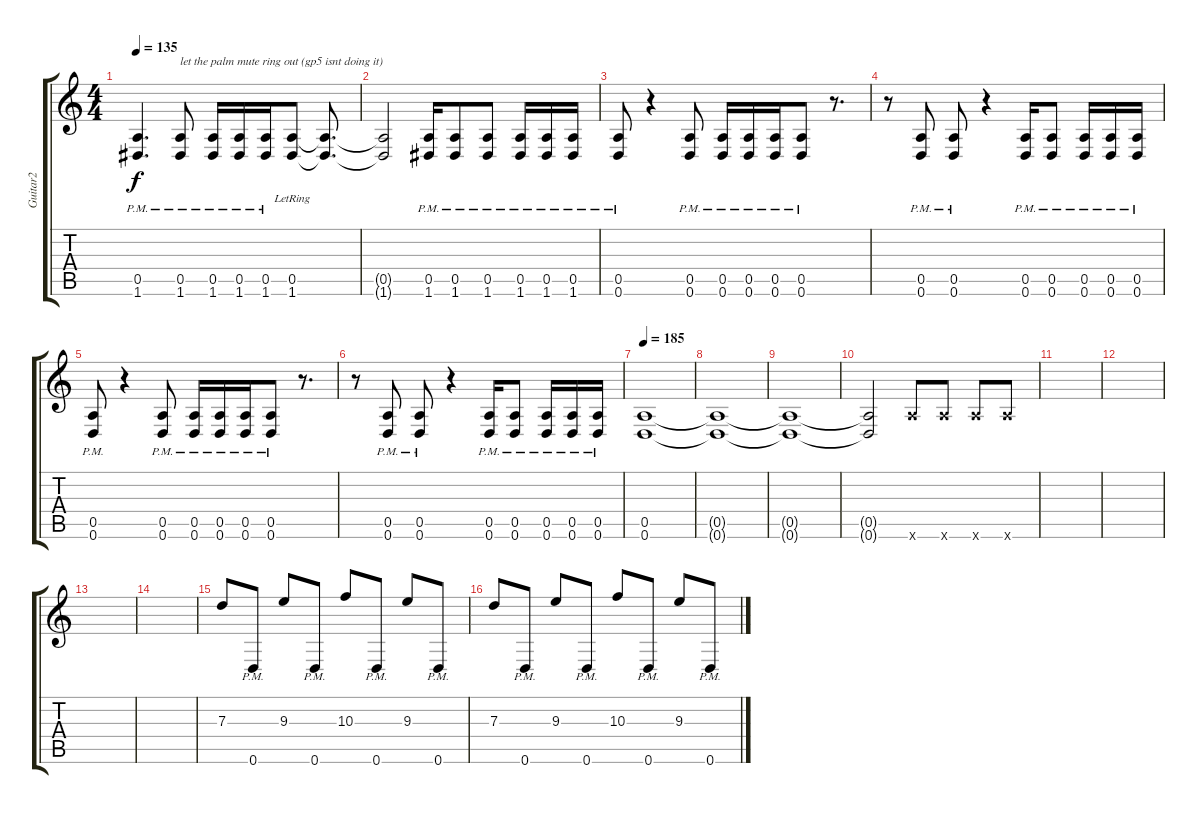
\track ("Guitar2" "Guitar2") {instrument distortionguitar}
\staff {score tabs}
\tuning (E4 B3 G3 D3 A2 D2) {hide}
\ts (4 4)
\tempo 135
\clef g2
\ks c
(0.5{pm} 1.6{pm}).4{d dy f} (0.5{pm} 1.6{pm}).8{txt "let the palm mute ring out (gp5 isnt doing it)"} (0.5{pm} 1.6{pm}).16 (0.5{pm} 1.6{pm}).16 (0.5{pm} 1.6{pm}).16 (0.5{lr} 1.6{lr}).8 (0.5{t} 1.6{t}).8{d} |
(0.5{t} 1.6{t}).2 (0.5{pm} 1.6{pm}).16 (0.5{pm} 1.6{pm}).8 (0.5{pm} 1.6{pm}).8 (0.5{pm} 1.6{pm}).16 (0.5{pm} 1.6{pm}).16 (0.5{pm} 1.6{pm}).16 |
(0.5{pm} 0.6{pm}).8 r.4 (0.5{pm} 0.6{pm}).8 (0.5{pm} 0.6{pm}).16 (0.5{pm} 0.6{pm}).16 (0.5{pm} 0.6{pm}).16 (0.5{pm} 0.6{pm}).8 r.8{d} |
r.8 (0.5{pm} 0.6{pm}).8 (0.5{pm} 0.6{pm}).8 r.4 (0.5{pm} 0.6{pm}).16 (0.5{pm} 0.6{pm}).8 (0.5{pm} 0.6{pm}).16 (0.5{pm} 0.6{pm}).16 (0.5{pm} 0.6{pm}).16 |
(0.5{pm} 0.6{pm}).8 r.4 (0.5{pm} 0.6{pm}).8 (0.5{pm} 0.6{pm}).16 (0.5{pm} 0.6{pm}).16 (0.5{pm} 0.6{pm}).16 (0.5{pm} 0.6{pm}).8 r.8{d} |
r.8 (0.5{pm} 0.6{pm}).8 (0.5{pm} 0.6{pm}).8 r.4 (0.5{pm} 0.6{pm}).16 (0.5{pm} 0.6{pm}).8 (0.5{pm} 0.6{pm}).16 (0.5{pm} 0.6{pm}).16 (0.5{pm} 0.6{pm}).16 |
\tempo 185
(0.5 0.6).1 |
(0.5{t} 0.6{t}).1 |
(0.5{t} 0.6{t}).1 |
(0.5{t} 0.6{t}).2 7.6{x}.8 7.6{x}.8 7.6{x}.8 7.6{x}.8 |
|
|
|
|
7.3.8 0.6{pm}.8 9.3.8 0.6{pm}.8 10.3.8 0.6{pm}.8 9.3.8 0.6{pm}.8 |
7.3.8 0.6{pm}.8 9.3.8 0.6{pm}.8 10.3.8 0.6{pm}.8 9.3.8 0.6{pm}.8
